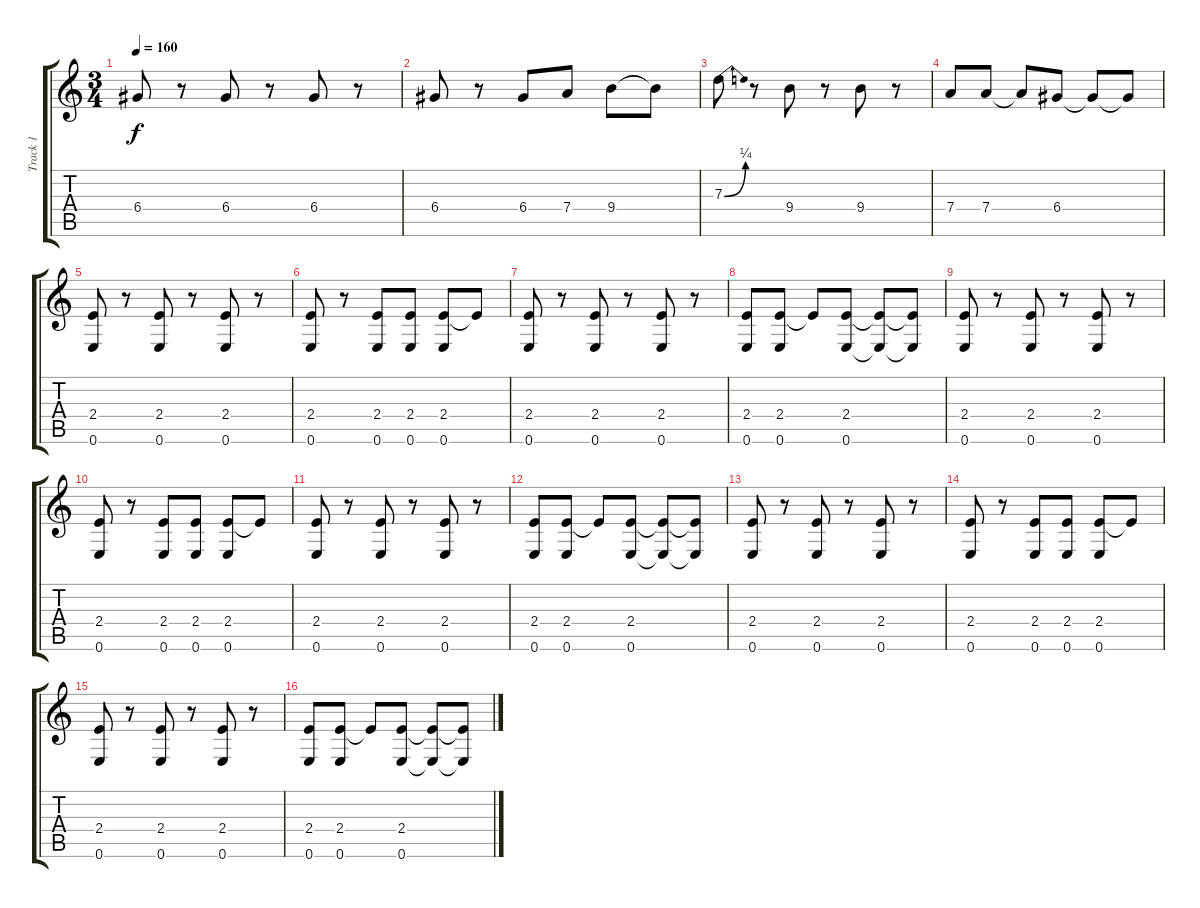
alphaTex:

\track ("Track 1" "Track 1") {instrument electricguitarmuted}
\staff {score tabs}
\tuning (E4 B3 G3 D3 A2 E2) {hide}
\ts (3 4)
\tempo 160
\clef g2
\ks c
6.4.8{dy f} r.8 6.4.8 r.8 6.4.8 r.8 |
6.4.8 r.8 6.4.8 7.4.8 9.4.8 9.4{t}.8 |
7.3{be (bend 0 0 60 1)}.8 r.8 9.4.8 r.8 9.4.8 r.8 |
7.4.8 7.4.8 7.4{t}.8 6.4.8 6.4{t}.8 6.4{t}.8 |
(2.4 0.6).8 r.8 (2.4 0.6).8 r.8 (2.4 0.6).8 r.8 |
(2.4 0.6).8 r.8 (2.4 0.6).8 (2.4 0.6).8 (2.4 0.6).8 2.4{t}.8 |
(2.4 0.6).8 r.8 (2.4 0.6).8 r.8 (2.4 0.6).8 r.8 |
(2.4 0.6).8 (2.4 0.6).8 2.4{t}.8 (2.4 0.6).8 (2.4{t} 0.6{t}).8 (2.4{t} 0.6{t}).8 |
(2.4 0.6).8 r.8 (2.4 0.6).8 r.8 (2.4 0.6).8 r.8 |
(2.4 0.6).8 r.8 (2.4 0.6).8 (2.4 0.6).8 (2.4 0.6).8 2.4{t}.8 |
(2.4 0.6).8 r.8 (2.4 0.6).8 r.8 (2.4 0.6).8 r.8 |
(2.4 0.6).8 (2.4 0.6).8 2.4{t}.8 (2.4 0.6).8 (2.4{t} 0.6{t}).8 (2.4{t} 0.6{t}).8 |
(2.4 0.6).8 r.8 (2.4 0.6).8 r.8 (2.4 0.6).8 r.8 |
(2.4 0.6).8 r.8 (2.4 0.6).8 (2.4 0.6).8 (2.4 0.6).8 2.4{t}.8 |
(2.4 0.6).8 r.8 (2.4 0.6).8 r.8 (2.4 0.6).8 r.8 |
(2.4 0.6).8 (2.4 0.6).8 2.4{t}.8 (2.4 0.6).8 (2.4{t} 0.6{t}).8 (2.4{t} 0.6{t}).8
